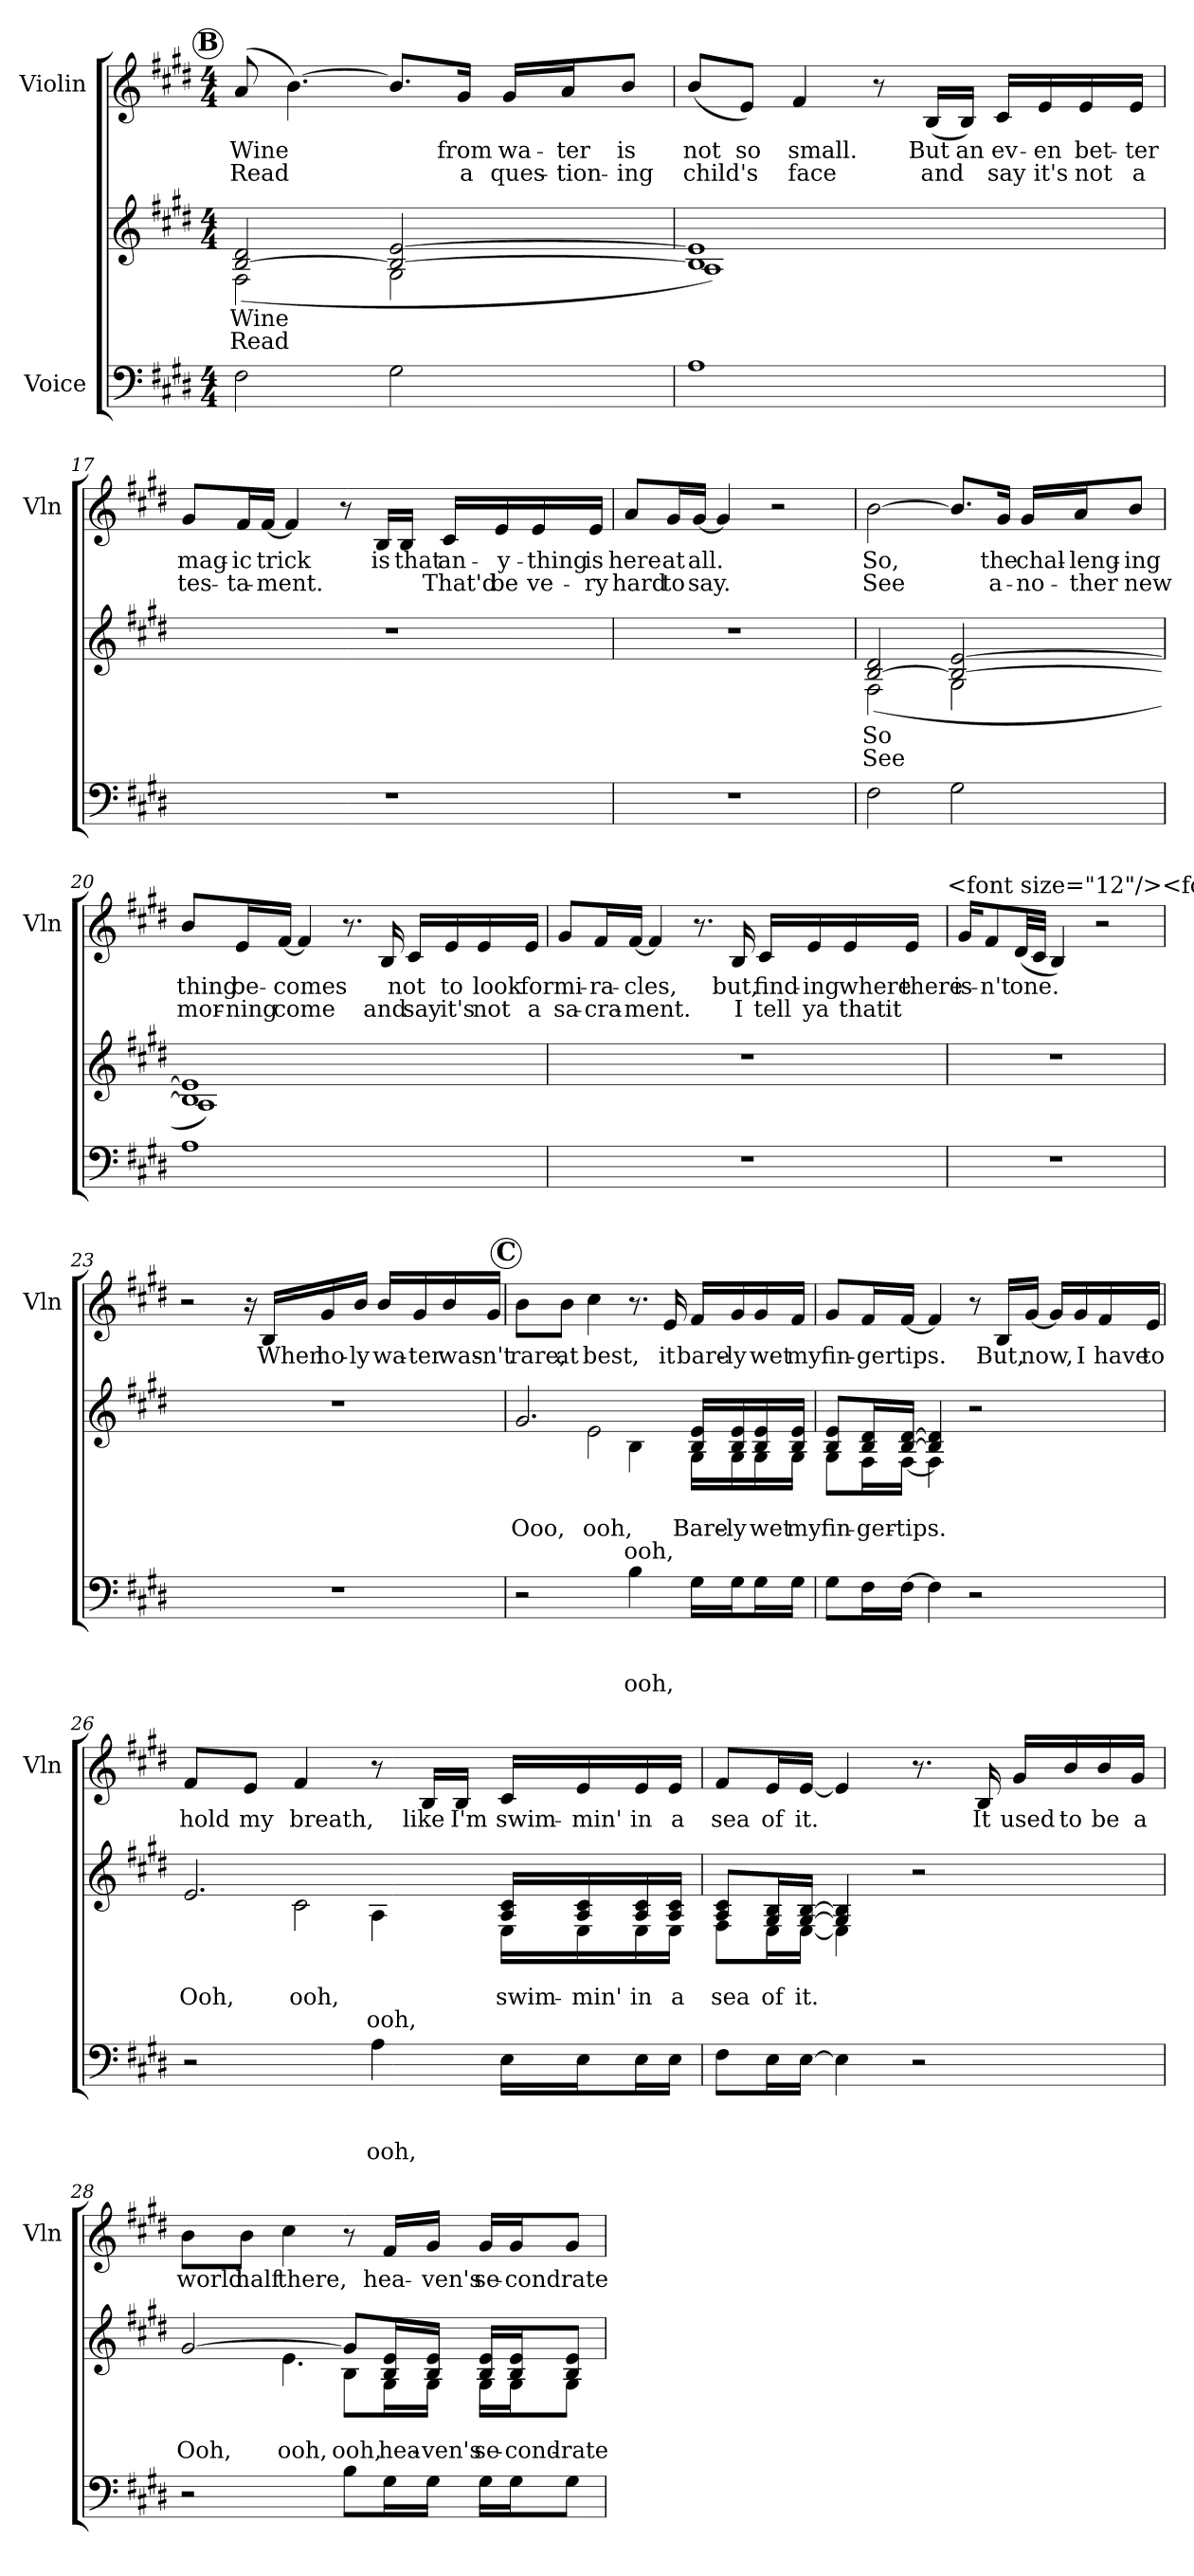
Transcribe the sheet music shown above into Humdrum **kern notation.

**kern	**text	**text	**text	**kern	**text	**text	**text	**kern	**text	**text
*part2	*part2	*part2	*part2	*part2	*part2	*part2	*part2	*part1	*part1	*part1
*staff3	*staff3	*staff3	*staff3	*staff2	*staff2	*staff2	*staff2	*staff1	*staff1	*staff1
*I"Voice	*	*	*	*	*	*	*	*I"Violin	*	*
*	*	*	*	*	*	*	*	*I'Vln	*	*
!!LO:PB:g=z
*clefF4	*	*	*	*clefG2	*	*	*	*clefG2	*	*
*k[f#c#g#d#]	*	*	*	*k[f#c#g#d#]	*	*	*	*k[f#c#g#d#]	*	*
*E:	*	*	*	*E:	*	*	*	*E:	*	*
*M4/4	*	*	*	*M4/4	*	*	*	*M4/4	*	*
!!LO:REH:place=s1:a:enc=circle:t=B
=15	=15	=15	=15	=15	=15	=15	=15	=15	=15	=15
!	!	!	!	!	!LO:LY:b	!LO:LY:b	!	!	!LO:LY:b	!LO:LY:b
*	*	*	*	*^	*	*	*	*	*	*
2F#	.	.	.	[<2B/ 2d#/	(2F#\	Wine	Read	.	(>8a/	Wine	Read
.	.	.	.	.	.	.	.	.	[>4.b\)	.	.
2G#	.	.	.	2B/_ [>2e/	2G#\	.	.	.	8.b/L]	.	.
!	!	!	!	!	!	!	!	!	!	!LO:LY:b	!LO:LY:b
.	.	.	.	.	.	.	.	.	16g#/Jk	from	a
!	!	!	!	!	!	!	!	!	!	!LO:LY:b	!LO:LY:b
.	.	.	.	.	.	.	.	.	16g#/LL	wa-	ques-
!	!	!	!	!	!	!	!	!	!	!LO:LY:b	!LO:LY:b
.	.	.	.	.	.	.	.	.	16a/J	-ter	-tion-
!	!	!	!	!	!	!	!	!	!	!LO:LY:b	!LO:LY:b
.	.	.	.	.	.	.	.	.	8b/J	is	-ing
=16	=16	=16	=16	=16	=16	=16	=16	=16	=16	=16	=16
!	!	!	!	!	!	!	!	!	!	!LO:LY:b	!LO:LY:b
1A	.	.	.	1B] 1e]	1A)	.	.	.	(<8b/L	not	child's
!	!	!	!	!	!	!	!	!	!	!LO:LY:b	!
.	.	.	.	.	.	.	.	.	8e/J)	so	.
!	!	!	!	!	!	!	!	!	!	!LO:LY:b	!LO:LY:b
.	.	.	.	.	.	.	.	.	4f#/	small.	face
.	.	.	.	.	.	.	.	.	8r	.	.
!	!	!	!	!	!	!	!	!	!	!LO:LY:b	!LO:LY:b
.	.	.	.	.	.	.	.	.	(<16B/LL	But	and
!	!	!	!	!	!	!	!	!	!	!LO:LY:b	!
.	.	.	.	.	.	.	.	.	16B/JJ)	an	.
!	!	!	!	!	!	!	!	!	!	!LO:LY:b	!LO:LY:b
.	.	.	.	.	.	.	.	.	16c#/LL	ev-	say
!	!	!	!	!	!	!	!	!	!	!LO:LY:b	!LO:LY:b
.	.	.	.	.	.	.	.	.	16e/	-en	it's
!	!	!	!	!	!	!	!	!	!	!LO:LY:b	!LO:LY:b
.	.	.	.	.	.	.	.	.	16e/	bet-	not
!	!	!	!	!	!	!	!	!	!	!LO:LY:b	!LO:LY:b
.	.	.	.	.	.	.	.	.	16e/JJ	-ter	a
*	*	*	*	*v	*v	*	*	*	*	*	*
!!LO:LB:g=z
=17	=17	=17	=17	=17	=17	=17	=17	=17	=17	=17
!	!	!	!	!	!	!	!	!	!LO:LY:b	!LO:LY:b
1r	.	.	.	1r	.	.	.	8g#/L	mag-	tes-
!	!	!	!	!	!	!	!	!	!LO:LY:b	!LO:LY:b
.	.	.	.	.	.	.	.	16f#/L	-ic	-ta-
!	!	!	!	!	!	!	!	!	!LO:LY:b	!LO:LY:b
.	.	.	.	.	.	.	.	[<16f#/JJ	trick	-ment.
.	.	.	.	.	.	.	.	4f#/]	.	.
.	.	.	.	.	.	.	.	8r	.	.
!	!	!	!	!	!	!	!	!	!LO:LY:b	!
.	.	.	.	.	.	.	.	16B/LL	is	.
!	!	!	!	!	!	!	!	!	!LO:LY:b	!
.	.	.	.	.	.	.	.	16B/JJ	that	.
!	!	!	!	!	!	!	!	!	!LO:LY:b	!LO:LY:b
.	.	.	.	.	.	.	.	16c#/LL	an-	That'd
!	!	!	!	!	!	!	!	!	!LO:LY:b	!LO:LY:b
.	.	.	.	.	.	.	.	16e/	-y-	be
!	!	!	!	!	!	!	!	!	!LO:LY:b	!LO:LY:b
.	.	.	.	.	.	.	.	16e/	-thing	ve-
!	!	!	!	!	!	!	!	!	!LO:LY:b	!LO:LY:b
.	.	.	.	.	.	.	.	16e/JJ	is	-ry
=18	=18	=18	=18	=18	=18	=18	=18	=18	=18	=18
!	!	!	!	!	!	!	!	!	!LO:LY:b	!LO:LY:b
1r	.	.	.	1r	.	.	.	8a/L	here	hard
!	!	!	!	!	!	!	!	!	!LO:LY:b	!LO:LY:b
.	.	.	.	.	.	.	.	16g#/L	at	to
!	!	!	!	!	!	!	!	!	!LO:LY:b	!LO:LY:b
.	.	.	.	.	.	.	.	[<16g#/JJ	all.	say.
.	.	.	.	.	.	.	.	4g#/]	.	.
.	.	.	.	.	.	.	.	2r	.	.
=19	=19	=19	=19	=19	=19	=19	=19	=19	=19	=19
!	!	!	!	!	!LO:LY:b	!LO:LY:b	!	!	!LO:LY:b	!LO:LY:b
*	*	*	*	*^	*	*	*	*	*	*
2F#	.	.	.	[<2B/ 2d#/	(2F#\	So	See	.	[>2b\	So,	See
2G#	.	.	.	2B/_ [>2e/	2G#\	.	.	.	8.b/L]	.	.
!	!	!	!	!	!	!	!	!	!	!LO:LY:b	!LO:LY:b
.	.	.	.	.	.	.	.	.	16g#/Jk	the	a-
!	!	!	!	!	!	!	!	!	!	!LO:LY:b	!LO:LY:b
.	.	.	.	.	.	.	.	.	16g#/LL	chal-	-no-
!	!	!	!	!	!	!	!	!	!	!LO:LY:b	!LO:LY:b
.	.	.	.	.	.	.	.	.	16a/J	-leng-	-ther
!	!	!	!	!	!	!	!	!	!	!LO:LY:b	!LO:LY:b
.	.	.	.	.	.	.	.	.	8b/J	-ing	new
!!LO:LB:g=z
=20	=20	=20	=20	=20	=20	=20	=20	=20	=20	=20	=20
!	!	!	!	!	!	!	!	!	!	!LO:LY:b	!LO:LY:b
1A	.	.	.	1B] 1e]	1A)	.	.	.	8b/L	thing	mor-
!	!	!	!	!	!	!	!	!	!	!LO:LY:b	!LO:LY:b
.	.	.	.	.	.	.	.	.	16e/L	be-	-ning
!	!	!	!	!	!	!	!	!	!	!LO:LY:b	!LO:LY:b
.	.	.	.	.	.	.	.	.	[<16f#/JJ	-comes	come
.	.	.	.	.	.	.	.	.	4f#/]	.	.
.	.	.	.	.	.	.	.	.	8.r	.	.
!	!	!	!	!	!	!	!	!	!	!	!LO:LY:b
.	.	.	.	.	.	.	.	.	16B/	.	and
!	!	!	!	!	!	!	!	!	!	!LO:LY:b	!LO:LY:b
.	.	.	.	.	.	.	.	.	16c#/LL	not	say
!	!	!	!	!	!	!	!	!	!	!LO:LY:b	!LO:LY:b
.	.	.	.	.	.	.	.	.	16e/	to	it's
!	!	!	!	!	!	!	!	!	!	!LO:LY:b	!LO:LY:b
.	.	.	.	.	.	.	.	.	16e/	look	not
!	!	!	!	!	!	!	!	!	!	!LO:LY:b	!LO:LY:b
.	.	.	.	.	.	.	.	.	16e/JJ	for	a
*	*	*	*	*v	*v	*	*	*	*	*	*
=21	=21	=21	=21	=21	=21	=21	=21	=21	=21	=21
!	!	!	!	!	!	!	!	!	!LO:LY:b	!LO:LY:b
1r	.	.	.	1r	.	.	.	8g#/L	mi-	sa-
!	!	!	!	!	!	!	!	!	!LO:LY:b	!LO:LY:b
.	.	.	.	.	.	.	.	16f#/L	-ra-	-cra-
!	!	!	!	!	!	!	!	!	!LO:LY:b	!LO:LY:b
.	.	.	.	.	.	.	.	[<16f#/JJ	-cles,	-ment.
.	.	.	.	.	.	.	.	4f#/]	.	.
.	.	.	.	.	.	.	.	8.r	.	.
!	!	!	!	!	!	!	!	!	!LO:LY:b	!LO:LY:b
.	.	.	.	.	.	.	.	16B/	but,	I
!	!	!	!	!	!	!	!	!	!LO:LY:b	!LO:LY:b
.	.	.	.	.	.	.	.	16c#/LL	find-	tell
!	!	!	!	!	!	!	!	!	!LO:LY:b	!LO:LY:b
.	.	.	.	.	.	.	.	16e/	-ing	ya
!	!	!	!	!	!	!	!	!	!LO:LY:b	!LO:LY:b
.	.	.	.	.	.	.	.	16e/	where	that
!	!	!	!	!	!	!	!	!	!LO:LY:b	!LO:LY:b
.	.	.	.	.	.	.	.	16e/JJ	there	it
!	!	!	!	!	!	!	!	!LO:TX:a:t=<font size="12"/><font face="Palatino"/>To Coda  <sym>coda</sym>	!	!
=22	=22	=22	=22	=22	=22	=22	=22	=22	=22	=22
!	!	!	!	!	!	!	!	!	!LO:LY:b	!
1r	.	.	.	1r	.	.	.	16g#/KL	is-	.
!	!	!	!	!	!	!	!	!	!LO:LY:b	!
.	.	.	.	.	.	.	.	8f#/	-n't	.
!	!	!	!	!	!	!	!	!	!LO:LY:b	!
.	.	.	.	.	.	.	.	(<32d#/LL	one.	.
.	.	.	.	.	.	.	.	32c#/JJJ	.	.
.	.	.	.	.	.	.	.	4B/)	.	.
.	.	.	.	.	.	.	.	2r	.	.
!!LO:LB:g=z
=23	=23	=23	=23	=23	=23	=23	=23	=23	=23	=23
1r	.	.	.	1r	.	.	.	2r	.	.
.	.	.	.	.	.	.	.	16r	.	.
!	!	!	!	!	!	!	!	!	!LO:LY:b	!
.	.	.	.	.	.	.	.	16B/LL	When	.
!	!	!	!	!	!	!	!	!	!LO:LY:b	!
.	.	.	.	.	.	.	.	16g#/	ho-	.
!	!	!	!	!	!	!	!	!	!LO:LY:b	!
.	.	.	.	.	.	.	.	16b/JJ	-ly	.
!	!	!	!	!	!	!	!	!	!LO:LY:b	!
.	.	.	.	.	.	.	.	16b/LL	wa-	.
!	!	!	!	!	!	!	!	!	!LO:LY:b	!
.	.	.	.	.	.	.	.	16g#/	-ter	.
!	!	!	!	!	!	!	!	!	!LO:LY:b	!
.	.	.	.	.	.	.	.	16b/	was-	.
!	!	!	!	!	!	!	!	!	!LO:LY:b	!
.	.	.	.	.	.	.	.	16g#/JJ	-n't	.
!!LO:REH:place=s1:a:enc=circle:t=C
=24	=24	=24	=24	=24	=24	=24	=24	=24	=24	=24
!	!	!	!	!	!	!LO:LY:b	!	!	!LO:LY:b	!
*	*	*	*	*^	*	*	*	*	*	*
*	*	*	*	*	*^	*	*	*	*	*	*
2r	.	.	.	2.g#/	4ryy	2ryy	.	Ooo,	.	8b\L	rare,	.
!	!	!	!	!	!	!	!	!	!	!	!LO:LY:b	!
.	.	.	.	.	.	.	.	.	.	8b\J	at	.
!	!	!	!	!	!	!	!	!LO:LY:b	!	!	!LO:LY:b	!
.	.	.	.	.	2e\	.	.	ooh,	.	4cc#\	best,	.
!	!	!	!LO:LY:a	!	!	!	!	!	!LO:LY:b	!	!	!
4B	.	.	ooh,	.	.	4B\	.	.	ooh,	8.r	.	.
!	!	!	!	!	!	!	!	!	!	!	!LO:LY:b	!
.	.	.	.	.	.	.	.	.	.	16e/	it	.
!	!	!	!	!	!	!	!	!LO:LY:b	!	!	!LO:LY:b	!
16G#\LL	.	.	.	16B/ 16e/LL	4ryy	16G#\LL	.	Bare-	.	16f#/LL	bare-	.
!	!	!	!	!	!	!	!	!LO:LY:b	!	!	!LO:LY:b	!
16G#\J	.	.	.	16B/ 16e/	.	16G#\	.	-ly	.	16g#/	-ly	.
!	!	!	!	!	!	!	!	!LO:LY:b	!	!	!LO:LY:b	!
16G#\L	.	.	.	16B/ 16e/	.	16G#\	.	wet	.	16g#/	wet	.
!	!	!	!	!	!	!	!	!LO:LY:b	!	!	!LO:LY:b	!
16G#\JJ	.	.	.	16B/ 16e/JJ	.	16G#\JJ	.	my	.	16f#/JJ	my	.
!!LO:LB:g=z
=25	=25	=25	=25	=25	=25	=25	=25	=25	=25	=25	=25	=25
!	!	!	!	!	!	!	!	!LO:LY:b	!	!	!LO:LY:b	!
*	*	*	*	*	*v	*v	*	*	*	*	*	*
8G#\L	.	.	.	8B/ 8e/L	8G#\L	.	fin-	.	8g#/L	fin-	.
!	!	!	!	!	!	!	!LO:LY:b	!	!	!LO:LY:b	!
16F#\L	.	.	.	16B/ 16d#/L	16F#\L	.	-ger-	.	16f#/L	-ger	.
!	!	!	!	!	!	!	!LO:LY:b	!	!	!LO:LY:b	!
[>16F#\JJ	.	.	.	[<16B/ [>16d#/JJ	[>16F#\JJ	.	-tips.	.	[<16f#/JJ	tips.	.
4F#]	.	.	.	4B/] 4d#/]	4F#\]	.	.	.	4f#/]	.	.
2r	.	.	.	2r	2ryy	.	.	.	8r	.	.
!	!	!	!	!	!	!	!	!	!	!LO:LY:b	!
.	.	.	.	.	.	.	.	.	16B/LL	But,	.
!	!	!	!	!	!	!	!	!	!	!LO:LY:b	!
.	.	.	.	.	.	.	.	.	[<16g#/JJ	now,	.
.	.	.	.	.	.	.	.	.	16g#/LL]	.	.
!	!	!	!	!	!	!	!	!	!	!LO:LY:b	!
.	.	.	.	.	.	.	.	.	16g#/	I	.
!	!	!	!	!	!	!	!	!	!	!LO:LY:b	!
.	.	.	.	.	.	.	.	.	16f#/	have	.
!	!	!	!	!	!	!	!	!	!	!LO:LY:b	!
.	.	.	.	.	.	.	.	.	16e/JJ	to	.
*	*	*	*	*v	*v	*	*	*	*	*	*
=26	=26	=26	=26	=26	=26	=26	=26	=26	=26	=26
!	!	!	!	!	!	!LO:LY:b	!	!	!LO:LY:b	!
*	*	*	*	*^	*	*	*	*	*	*
*	*	*	*	*	*^	*	*	*	*	*	*
2r	.	.	.	2.e/	4ryy	2ryy	.	Ooh,	.	8f#/L	hold	.
!	!	!	!	!	!	!	!	!	!	!	!LO:LY:b	!
.	.	.	.	.	.	.	.	.	.	8e/J	my	.
!	!	!	!	!	!	!	!	!LO:LY:b	!	!	!LO:LY:b	!
.	.	.	.	.	2c#\	.	.	ooh,	.	4f#/	breath,	.
!	!	!	!LO:LY:a	!	!	!	!	!	!LO:LY:b	!	!	!
4A	.	.	ooh,	.	.	4A\	.	.	ooh,	8r	.	.
!	!	!	!	!	!	!	!	!	!	!	!LO:LY:b	!
.	.	.	.	.	.	.	.	.	.	16B/LL	like	.
!	!	!	!	!	!	!	!	!	!	!	!LO:LY:b	!
.	.	.	.	.	.	.	.	.	.	16B/JJ	I'm	.
!	!	!	!	!	!	!	!	!LO:LY:b	!	!	!LO:LY:b	!
16E\LL	.	.	.	16A/ 16c#/LL	4ryy	16E\LL	.	swim-	.	16c#/LL	swim-	.
!	!	!	!	!	!	!	!	!LO:LY:b	!	!	!LO:LY:b	!
16E\J	.	.	.	16A/ 16c#/	.	16E\	.	-min'	.	16e/	-min'	.
!	!	!	!	!	!	!	!	!LO:LY:b	!	!	!LO:LY:b	!
16E\L	.	.	.	16A/ 16c#/	.	16E\	.	in	.	16e/	in	.
!	!	!	!	!	!	!	!	!LO:LY:b	!	!	!LO:LY:b	!
16E\JJ	.	.	.	16A/ 16c#/JJ	.	16E\JJ	.	a	.	16e/JJ	a	.
!!LO:LB:g=z
=27	=27	=27	=27	=27	=27	=27	=27	=27	=27	=27	=27	=27
!	!	!	!	!	!	!	!	!LO:LY:b	!	!	!LO:LY:b	!
*	*	*	*	*	*v	*v	*	*	*	*	*	*
8F#\L	.	.	.	8A/ 8c#/L	8F#\L	.	sea	.	8f#/L	sea	.
!	!	!	!	!	!	!	!LO:LY:b	!	!	!LO:LY:b	!
16E\L	.	.	.	16G#/ 16B/L	16E\L	.	of	.	16e/L	of	.
!	!	!	!	!	!	!	!LO:LY:b	!	!	!LO:LY:b	!
[>16E\JJ	.	.	.	[<16G#/ [>16B/JJ	[>16E\JJ	.	it.	.	[<16e/JJ	it.	.
4E]	.	.	.	4G#/] 4B/]	4E\]	.	.	.	4e/]	.	.
2r	.	.	.	2r	2ryy	.	.	.	8.r	.	.
!	!	!	!	!	!	!	!	!	!	!LO:LY:b	!
.	.	.	.	.	.	.	.	.	16B/	It	.
!	!	!	!	!	!	!	!	!	!	!LO:LY:b	!
.	.	.	.	.	.	.	.	.	16g#/LL	used	.
!	!	!	!	!	!	!	!	!	!	!LO:LY:b	!
.	.	.	.	.	.	.	.	.	16b/	to	.
!	!	!	!	!	!	!	!	!	!	!LO:LY:b	!
.	.	.	.	.	.	.	.	.	16b/	be	.
!	!	!	!	!	!	!	!	!	!	!LO:LY:b	!
.	.	.	.	.	.	.	.	.	16g#/JJ	a	.
*	*	*	*	*v	*v	*	*	*	*	*	*
=28	=28	=28	=28	=28	=28	=28	=28	=28	=28	=28
!	!	!	!	!	!	!LO:LY:b	!	!	!LO:LY:b	!
*	*	*	*	*^	*	*	*	*	*	*
*	*	*	*	*	*^	*	*	*	*	*	*
2r	.	.	.	[>2g#/	4ryy	2ryy	.	Ooh,	.	8b\L	world	.
!	!	!	!	!	!	!	!	!	!	!	!LO:LY:b	!
.	.	.	.	.	.	.	.	.	.	8b\J	half	.
!	!	!	!	!	!	!	!	!LO:LY:b	!	!	!LO:LY:b	!
.	.	.	.	.	4.e\	.	.	ooh,	.	4cc#\	there,	.
!	!	!	!	!	!	!	!	!LO:LY:b	!	!	!	!
8B\L	.	.	.	8g#/L]	.	8B\L	.	ooh,	.	8r	.	.
!	!	!	!	!	!	!	!	!LO:LY:b	!	!	!LO:LY:b	!
16G#\L	.	.	.	16B/ 16e/L	4.ryy	16G#\L	.	hea-	.	16f#/LL	hea-	.
!	!	!	!	!	!	!	!	!LO:LY:b	!	!	!LO:LY:b	!
16G#\JJ	.	.	.	16B/ 16e/JJ	.	16G#\JJ	.	-ven's	.	16g#/JJ	-ven's	.
!	!	!	!	!	!	!	!	!LO:LY:b	!	!	!LO:LY:b	!
16G#\LL	.	.	.	16B/ 16e/LL	.	16G#\LL	.	se-	.	16g#/LL	se-	.
!	!	!	!	!	!	!	!	!LO:LY:b	!	!	!LO:LY:b	!
16G#\J	.	.	.	16B/ 16e/J	.	16G#\J	.	-cond-	.	16g#/J	-cond	.
!	!	!	!	!	!	!	!	!LO:LY:b	!	!	!LO:LY:b	!
8G#\J	.	.	.	8B/ 8e/J	.	8G#\J	.	-rate	.	8g#/J	rate	.
*	*	*	*	*v	*v	*v	*	*	*	*	*	*
=	=	=	=	=	=	=	=	=	=	=
*-	*-	*-	*-	*-	*-	*-	*-	*-	*-	*-
